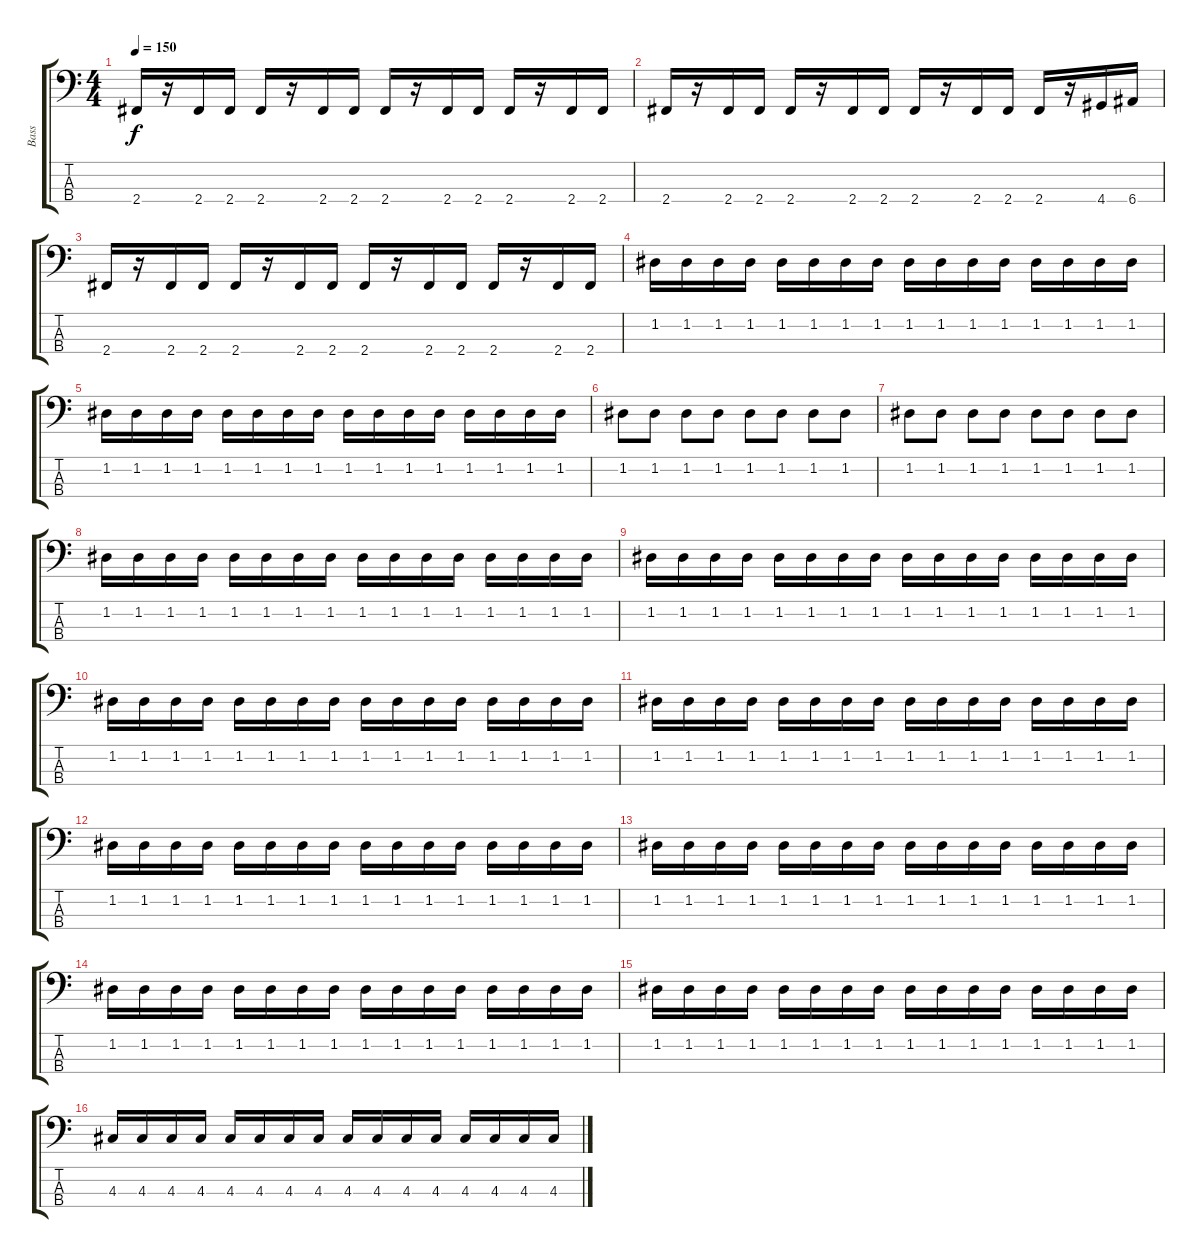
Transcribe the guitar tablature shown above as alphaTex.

\track ("Bass" "Bass") {instrument electricbasspick}
\staff {score tabs}
\tuning (G2 D2 A1 E1) {hide}
\ts (4 4)
\tempo 150
\clef f4
\ks c
2.4.16{dy f} r.16 2.4.16 2.4.16 2.4.16 r.16 2.4.16 2.4.16 2.4.16 r.16 2.4.16 2.4.16 2.4.16 r.16 2.4.16 2.4.16 |
2.4.16 r.16 2.4.16 2.4.16 2.4.16 r.16 2.4.16 2.4.16 2.4.16 r.16 2.4.16 2.4.16 2.4.16 r.16 4.4.16 6.4.16 |
2.4.16 r.16 2.4.16 2.4.16 2.4.16 r.16 2.4.16 2.4.16 2.4.16 r.16 2.4.16 2.4.16 2.4.16 r.16 2.4.16 2.4.16 |
1.2.16 1.2.16 1.2.16 1.2.16 1.2.16 1.2.16 1.2.16 1.2.16 1.2.16 1.2.16 1.2.16 1.2.16 1.2.16 1.2.16 1.2.16 1.2.16 |
1.2.16 1.2.16 1.2.16 1.2.16 1.2.16 1.2.16 1.2.16 1.2.16 1.2.16 1.2.16 1.2.16 1.2.16 1.2.16 1.2.16 1.2.16 1.2.16 |
1.2.8 1.2.8 1.2.8 1.2.8 1.2.8 1.2.8 1.2.8 1.2.8 |
1.2.8 1.2.8 1.2.8 1.2.8 1.2.8 1.2.8 1.2.8 1.2.8 |
1.2.16 1.2.16 1.2.16 1.2.16 1.2.16 1.2.16 1.2.16 1.2.16 1.2.16 1.2.16 1.2.16 1.2.16 1.2.16 1.2.16 1.2.16 1.2.16 |
1.2.16 1.2.16 1.2.16 1.2.16 1.2.16 1.2.16 1.2.16 1.2.16 1.2.16 1.2.16 1.2.16 1.2.16 1.2.16 1.2.16 1.2.16 1.2.16 |
1.2.16 1.2.16 1.2.16 1.2.16 1.2.16 1.2.16 1.2.16 1.2.16 1.2.16 1.2.16 1.2.16 1.2.16 1.2.16 1.2.16 1.2.16 1.2.16 |
1.2.16 1.2.16 1.2.16 1.2.16 1.2.16 1.2.16 1.2.16 1.2.16 1.2.16 1.2.16 1.2.16 1.2.16 1.2.16 1.2.16 1.2.16 1.2.16 |
1.2.16 1.2.16 1.2.16 1.2.16 1.2.16 1.2.16 1.2.16 1.2.16 1.2.16 1.2.16 1.2.16 1.2.16 1.2.16 1.2.16 1.2.16 1.2.16 |
1.2.16 1.2.16 1.2.16 1.2.16 1.2.16 1.2.16 1.2.16 1.2.16 1.2.16 1.2.16 1.2.16 1.2.16 1.2.16 1.2.16 1.2.16 1.2.16 |
1.2.16 1.2.16 1.2.16 1.2.16 1.2.16 1.2.16 1.2.16 1.2.16 1.2.16 1.2.16 1.2.16 1.2.16 1.2.16 1.2.16 1.2.16 1.2.16 |
1.2.16 1.2.16 1.2.16 1.2.16 1.2.16 1.2.16 1.2.16 1.2.16 1.2.16 1.2.16 1.2.16 1.2.16 1.2.16 1.2.16 1.2.16 1.2.16 |
4.3.16 4.3.16 4.3.16 4.3.16 4.3.16 4.3.16 4.3.16 4.3.16 4.3.16 4.3.16 4.3.16 4.3.16 4.3.16 4.3.16 4.3.16 4.3.16
